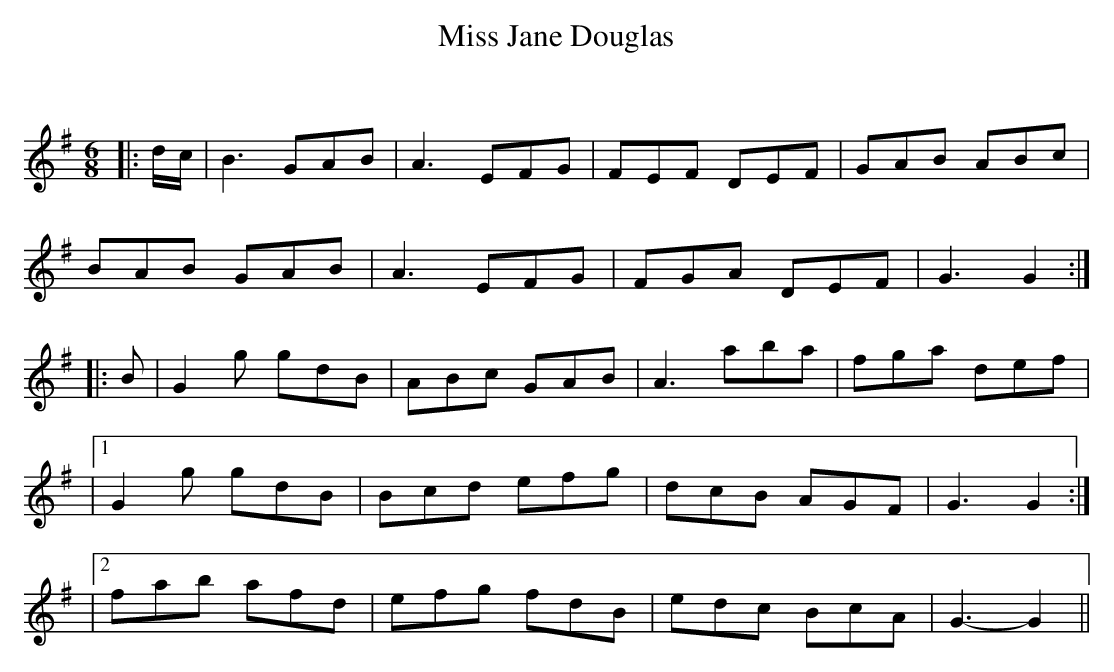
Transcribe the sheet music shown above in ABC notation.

X:1
T: Miss Jane Douglas
C:
Q:180
K:G
M:6/8
L:1/16
|:dc|B6 G2A2B2|A6 E2F2G2|F2E2F2 D2E2F2|G2A2B2 A2B2c2|
B2A2B2 G2A2B2|A6 E2F2G2|F2G2A2 D2E2F2|G6G4:|
|:B2|G4g2 g2d2B2|A2B2c2 G2A2B2|A6 a2b2a2|f2g2a2 d2e2f2|
|1G4g2 g2d2B2|B2c2d2 e2f2g2|d2c2B2 A2G2F2|G6G4:|
|2f2a2b2 a2f2d2|e2f2g2 f2d2B2|e2d2c2 B2c2A2|G6-G4||
